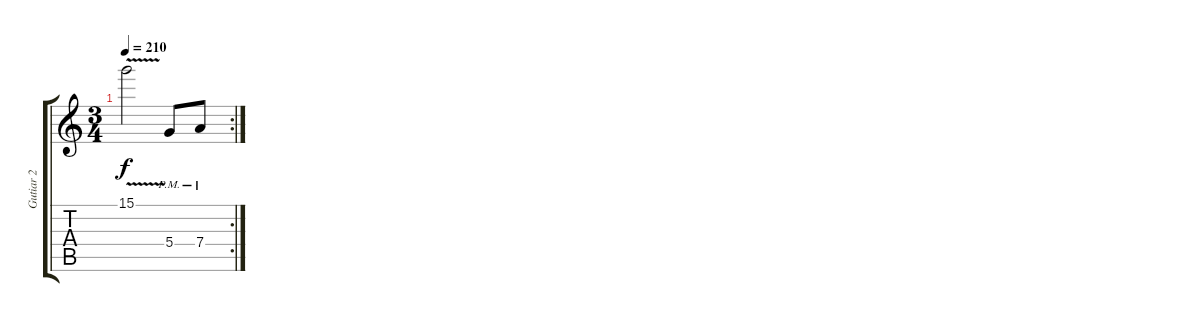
\track ("Gutiar 2" "Gutiar 2") {instrument distortionguitar}
\staff {score tabs}
\tuning (E4 B3 G3 D3 A2 E2) {hide}
\rc 2
\ts (3 4)
\tempo 210
\clef g2
\ks c
15.1{v t}.2{dy f} 5.4{pm}.8 7.4{pm}.8
